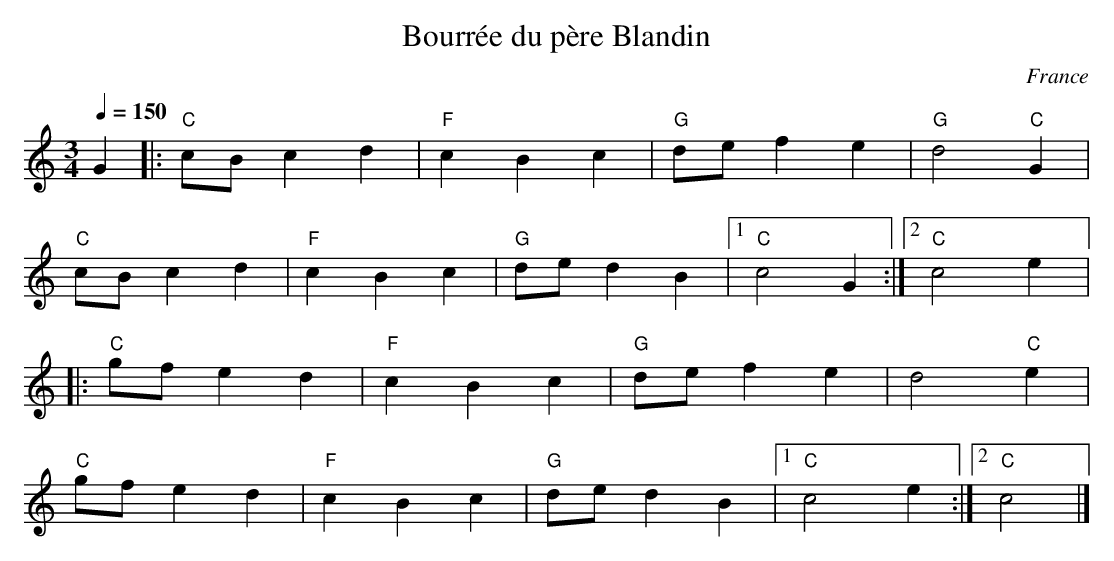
X:1
T:Bourrée du père Blandin
O:France
M:3/4
L:1/8
Q:1/4=150
K:C
G2 |: "C"cB c2 d2 | "F"c2 B2 c2 | "G"de f2 e2 | "G"d4 "C"G2 |
"C"cB c2 d2 | "F"c2 B2 c2 | "G"de d2 B2 |1 "C"c4 G2 :|2 "C"c4 e2 |:
"C"gf e2 d2 | "F"c2 B2 c2 | "G"de f2 e2 | d4 "C"e2 |
"C"gf e2 d2 | "F"c2 B2 c2 | "G"de d2 B2 |1 "C"c4 e2 :|2 "C"c4 |]
